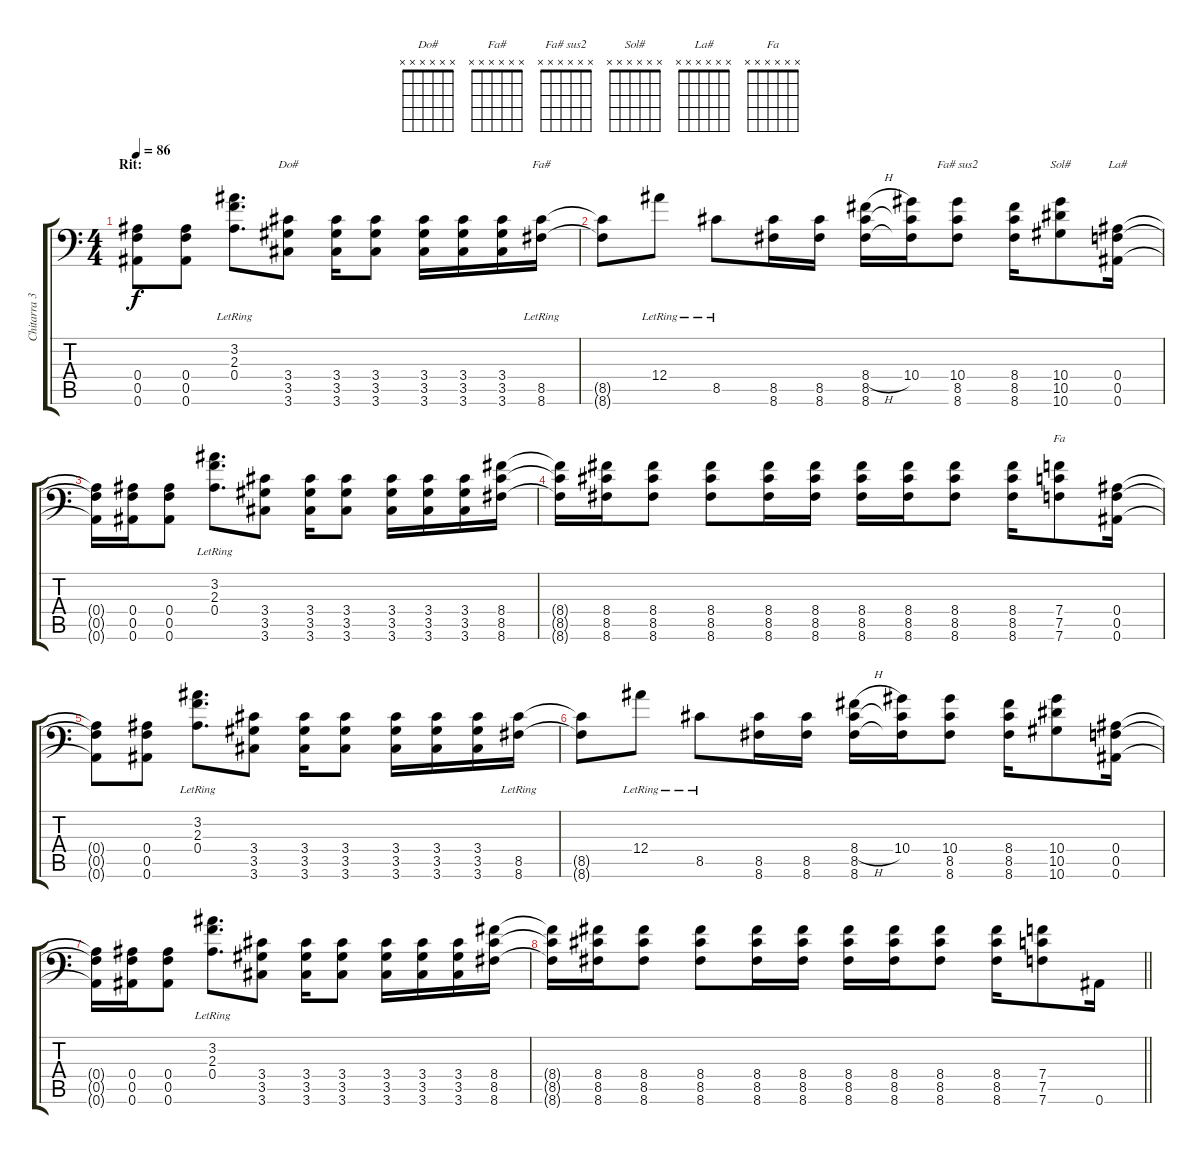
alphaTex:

\track ("Chitarra 3" "Chitarra 3") {instrument distortionguitar}
\staff {score tabs}
\tuning (C4 G3 Eb3 Bb2 F2 Bb1) {hide}
\chord ("Do#" x x x x x x)
\chord ("Fa#" x x x x x x)
\chord ("Fa# sus2" x x x x x x)
\chord ("Sol#" x x x x x x)
\chord ("La#" x x x x x x)
\chord ("Fa" x x x x x x)
\ts (4 4)
\section ("" "Rit:")
\tempo 86
\clef f4
\ks c
(0.4{t} 0.5{t} 0.6{t}).8{dy f} (0.4 0.5 0.6).8 (3.2{lr} 2.3{lr} 0.4{lr}).8{d} (3.4 3.5 3.6).8{ch "Do#"} (3.4 3.5 3.6).16 (3.4 3.5 3.6).8 (3.4 3.5 3.6).16 (3.4 3.5 3.6).16 (3.4 3.5 3.6).16 (8.5{lr} 8.6{lr}).16{ch "Fa#"} |
(8.5{t} 8.6{t}).8 12.4{lr}.8 8.5{lr}.8 (8.5 8.6).16 (8.5 8.6).16 (8.4{h} 8.5 8.6).16 (10.4 8.5{t} 8.6{t}).16 (10.4 8.5 8.6).8{ch "Fa# sus2"} (8.4 8.5 8.6).16 (10.4 10.5 10.6).8{ch "Sol#"} (0.4 0.5 0.6).16{ch "La#"} |
(0.4{t} 0.5{t} 0.6{t}).16 (0.4 0.5 0.6).16 (0.4 0.5 0.6).8 (3.2{lr} 2.3{lr} 0.4{lr}).8{d} (3.4 3.5 3.6).8 (3.4 3.5 3.6).16 (3.4 3.5 3.6).8 (3.4 3.5 3.6).16 (3.4 3.5 3.6).16 (3.4 3.5 3.6).16 (8.4 8.5 8.6).16 |
(8.4{t} 8.5{t} 8.6{t}).16 (8.4 8.5 8.6).16 (8.4 8.5 8.6).8 (8.4 8.5 8.6).8 (8.4 8.5 8.6).16 (8.4 8.5 8.6).16 (8.4 8.5 8.6).16 (8.4 8.5 8.6).16 (8.4 8.5 8.6).8 (8.4 8.5 8.6).16 (7.4 7.5 7.6).8{ch "Fa"} (0.4 0.5 0.6).16 |
(0.4{t} 0.5{t} 0.6{t}).8 (0.4 0.5 0.6).8 (3.2{lr} 2.3{lr} 0.4{lr}).8{d} (3.4 3.5 3.6).8 (3.4 3.5 3.6).16 (3.4 3.5 3.6).8 (3.4 3.5 3.6).16 (3.4 3.5 3.6).16 (3.4 3.5 3.6).16 (8.5{lr} 8.6{lr}).16 |
(8.5{t} 8.6{t}).8 12.4{lr}.8 8.5{lr}.8 (8.5 8.6).16 (8.5 8.6).16 (8.4{h} 8.5 8.6).16 (10.4 8.5{t} 8.6{t}).16 (10.4 8.5 8.6).8 (8.4 8.5 8.6).16 (10.4 10.5 10.6).8 (0.4 0.5 0.6).16 |
(0.4{t} 0.5{t} 0.6{t}).16 (0.4 0.5 0.6).16 (0.4 0.5 0.6).8 (3.2{lr} 2.3{lr} 0.4{lr}).8{d} (3.4 3.5 3.6).8 (3.4 3.5 3.6).16 (3.4 3.5 3.6).8 (3.4 3.5 3.6).16 (3.4 3.5 3.6).16 (3.4 3.5 3.6).16 (8.4 8.5 8.6).16 |
\barLineRight lightlight
(8.4{t} 8.5{t} 8.6{t}).16 (8.4 8.5 8.6).16 (8.4 8.5 8.6).8 (8.4 8.5 8.6).8 (8.4 8.5 8.6).16 (8.4 8.5 8.6).16 (8.4 8.5 8.6).16 (8.4 8.5 8.6).16 (8.4 8.5 8.6).8 (8.4 8.5 8.6).16 (7.4 7.5 7.6).8 0.6.16
